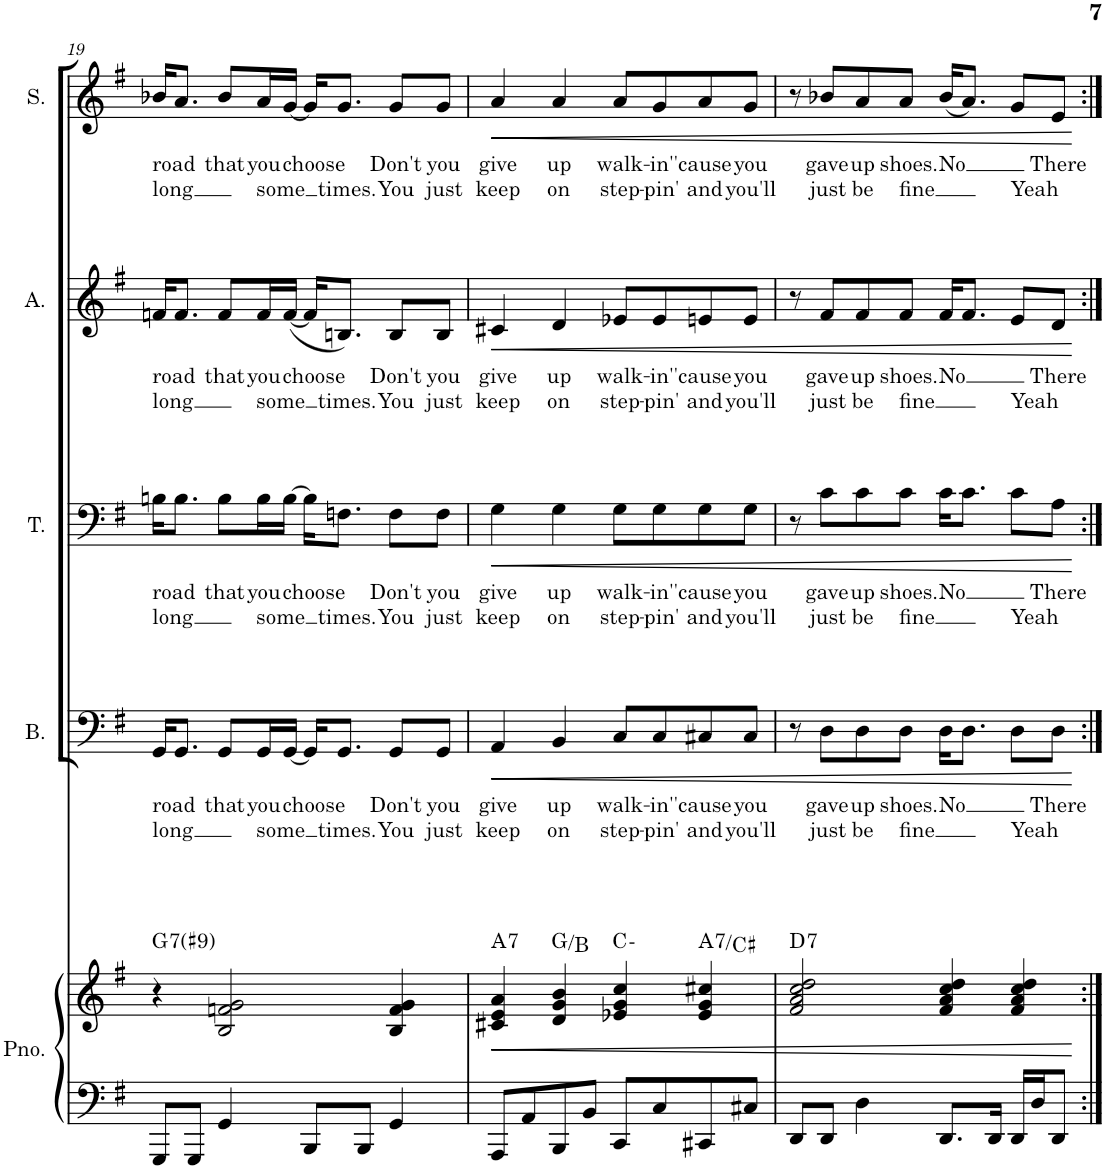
**kern	**kern	**dynam	**harte	**kern	**text	**text	**dynam	**kern	**text	**text	**dynam	**kern	**text	**text	**dynam	**kern	**text	**text	**dynam
*part5	*part5	*part5	*part5	*part4	*part4	*part4	*part4	*part3	*part3	*part3	*part3	*part2	*part2	*part2	*part2	*part1	*part1	*part1	*part1
*staff6	*staff5	*staff5/6	*	*staff4	*staff4	*staff4	*staff4	*staff3	*staff3	*staff3	*staff3	*staff2	*staff2	*staff2	*staff2	*staff1	*staff1	*staff1	*staff1
*I"Piano	*	*	*	*I"Bass	*	*	*	*I"Tenor	*	*	*	*I"Alto	*	*	*	*I"Soprano	*	*	*
*I'Pno.	*	*	*	*I'B.	*	*	*	*I'T.	*	*	*	*I'A.	*	*	*	*I'S.	*	*	*
!!LO:PB:g=z
*clefF4	*clefG2	*	*	*clefF4	*	*	*	*clefF4	*	*	*	*clefG2	*	*	*	*clefG2	*	*	*
*k[f#]	*k[f#]	*	*	*k[f#]	*	*	*	*k[f#]	*	*	*	*k[f#]	*	*	*	*k[f#]	*	*	*
*M4/4	*M4/4	*	*	*M4/4	*	*	*	*M4/4	*	*	*	*M4/4	*	*	*	*M4/4	*	*	*
=19	=19	=19	=19	=19	=19	=19	=19	=19	=19	=19	=19	=19	=19	=19	=19	=19	=19	=19	=19
!	!	!	!LO:H:kt=7	!	!LO:LY:b	!LO:LY:b	!	!	!LO:LY:b	!LO:LY:b	!	!	!LO:LY:b	!LO:LY:b	!	!	!LO:LY:b	!LO:LY:b	!
8GGG/L	4r	.	G:7(#9)	16GG/KL	road	long	.	16Bn\KL	road	long	.	16fn/KL	road	long	.	16b-X/KL	road	long	.
.	.	.	.	8.GG/J	.	.	.	8.B\J	.	.	.	8.f/J	.	.	.	8.a/J	.	.	.
8GGG/J	.	.	.	.	.	.	.	.	.	.	.	.	.	.	.	.	.	.	.
!	!	!	!	!	!LO:LY:b	!	!	!	!LO:LY:b	!	!	!	!LO:LY:b	!	!	!	!LO:LY:b	!	!
4GG/	2B/ 2fn/ 2g/	.	.	8GG/L	that	.	.	8B\L	that	.	.	8f/L	that	.	.	8b-/L	that	.	.
!	!	!	!	!	!LO:LY:b	!LO:LY:b	!	!	!LO:LY:b	!LO:LY:b	!	!	!LO:LY:b	!LO:LY:b	!	!	!LO:LY:b	!LO:LY:b	!
.	.	.	.	16GG/L	you	some	.	16B\L	you	some	.	16f/L	you	some	.	16a/L	you	some	.
!	!	!	!	!	!LO:LY:b	!	!	!	!LO:LY:b	!	!	!	!LO:LY:b	!	!	!	!LO:LY:b	!	!
.	.	.	.	[16GG/JJ	choose	.	.	[16B\JJ	choose	.	.	([16f/JJ	choose	.	.	[16g/JJ	choose	.	.
8BBB/L	.	.	.	16GG/KL]	.	.	.	16B\KL]	.	.	.	16f/KL]	.	.	.	16g/KL]	.	.	.
!	!	!	!	!	!	!LO:LY:b	!	!	!	!LO:LY:b	!	!	!	!LO:LY:b	!	!	!	!LO:LY:b	!
.	.	.	.	8.GG/J	.	times.	.	8.Fn\J	.	times.	.	8.Bn/J)	.	times.	.	8.g/J	.	times.	.
8BBB/J	.	.	.	.	.	.	.	.	.	.	.	.	.	.	.	.	.	.	.
!	!	!	!	!	!LO:LY:b	!LO:LY:b	!	!	!LO:LY:b	!LO:LY:b	!	!	!LO:LY:b	!LO:LY:b	!	!	!LO:LY:b	!LO:LY:b	!
4GG/	4B/ 4f/ 4g/	.	.	8GG/L	Don't	You	.	8F\L	Don't	You	.	8B/L	Don't	You	.	8g/L	Don't	You	.
!	!	!	!	!	!LO:LY:b	!LO:LY:b	!	!	!LO:LY:b	!LO:LY:b	!	!	!LO:LY:b	!LO:LY:b	!	!	!LO:LY:b	!LO:LY:b	!
.	.	.	.	8GG/J	you	just	.	8F\J	you	just	.	8B/J	you	just	.	8g/J	you	just	.
=20	=20	=20	=20	=20	=20	=20	=20	=20	=20	=20	=20	=20	=20	=20	=20	=20	=20	=20	=20
!	!	!LO:HP:b	!LO:H:kt=7	!	!LO:LY:b	!LO:LY:b	!LO:HP:b	!	!LO:LY:b	!LO:LY:b	!LO:HP:b	!	!LO:LY:b	!LO:LY:b	!LO:HP:b	!	!LO:LY:b	!LO:LY:b	!LO:HP:b
8AAA/L	4c#X/ 4e/ 4a/	<	A:7	4AA/	give	keep	<	4G\	give	keep	<	4c#X/	give	keep	<	4a/	give	keep	<
8AA/	.	.	.	.	.	.	.	.	.	.	.	.	.	.	.	.	.	.	.
!	!	!	!	!	!LO:LY:b	!LO:LY:b	!	!	!LO:LY:b	!LO:LY:b	!	!	!LO:LY:b	!LO:LY:b	!	!	!LO:LY:b	!LO:LY:b	!
8BBB/	4d/ 4g/ 4b/	.	G:maj/3	4BB/	up	on	.	4G\	up	on	.	4d/	up	on	.	4a/	up	on	.
8BB/J	.	.	.	.	.	.	.	.	.	.	.	.	.	.	.	.	.	.	.
!	!	!	!	!	!LO:LY:b	!LO:LY:b	!	!	!LO:LY:b	!LO:LY:b	!	!	!LO:LY:b	!LO:LY:b	!	!	!LO:LY:b	!LO:LY:b	!
8CC/L	4e-X/ 4g/ 4cc/	.	C:min	8C/L	walk-	step-	.	8G\L	walk-	step-	.	8e-X/L	walk-	step-	.	8a/L	walk-	step-	.
!	!	!	!	!	!LO:LY:b	!LO:LY:b	!	!	!LO:LY:b	!LO:LY:b	!	!	!LO:LY:b	!LO:LY:b	!	!	!LO:LY:b	!LO:LY:b	!
8C/	.	.	.	8C/	-in'	-pin'	.	8G\	-in'	-pin'	.	8e-/	-in'	-pin'	.	8g/	-in'	-pin'	.
!	!	!	!LO:H:kt=7	!	!LO:LY:b	!LO:LY:b	!	!	!LO:LY:b	!LO:LY:b	!	!	!LO:LY:b	!LO:LY:b	!	!	!LO:LY:b	!LO:LY:b	!
8CC#X/	4e-/ 4g/ 4cc#X/	.	A:7/3	8C#X/	'cause	and	.	8G\	'cause	and	.	8en/	'cause	and	.	8a/	'cause	and	.
!	!	!	!	!	!LO:LY:b	!LO:LY:b	!	!	!LO:LY:b	!LO:LY:b	!	!	!LO:LY:b	!LO:LY:b	!	!	!LO:LY:b	!LO:LY:b	!
8C#X/J	.	.	.	8C#/J	you	you'll	.	8G\J	you	you'll	.	8e/J	you	you'll	.	8g/J	you	you'll	.
=21	=21	=21	=21	=21	=21	=21	=21	=21	=21	=21	=21	=21	=21	=21	=21	=21	=21	=21	=21
!	!	!	!LO:H:kt=7	!	!	!	!	!	!	!	!	!	!	!	!	!	!	!	!
8DD/L	2f#/ 2a/ 2cc/ 2dd/	.	D:7	8r	.	.	.	8r	.	.	.	8r	.	.	.	8r	.	.	.
!	!	!	!	!	!LO:LY:b	!LO:LY:b	!	!	!LO:LY:b	!LO:LY:b	!	!	!LO:LY:b	!LO:LY:b	!	!	!LO:LY:b	!LO:LY:b	!
8DD/J	.	.	.	8D\L	gave	just	.	8c\L	gave	just	.	8f#/L	gave	just	.	8b-X/L	gave	just	.
!	!	!	!	!	!LO:LY:b	!LO:LY:b	!	!	!LO:LY:b	!LO:LY:b	!	!	!LO:LY:b	!LO:LY:b	!	!	!LO:LY:b	!LO:LY:b	!
4D\	.	.	.	8D\	up	be	.	8c\	up	be	.	8f#/	up	be	.	8a/	up	be	.
!	!	!	!	!	!LO:LY:b	!LO:LY:b	!	!	!LO:LY:b	!LO:LY:b	!	!	!LO:LY:b	!LO:LY:b	!	!	!LO:LY:b	!LO:LY:b	!
.	.	.	.	8D\J	shoes.	fine	.	8c\J	shoes.	fine	.	8f#/J	shoes.	fine	.	8a/J	shoes.	fine	.
!	!	!	!	!	!LO:LY:b	!	!	!	!LO:LY:b	!	!	!	!LO:LY:b	!	!	!	!LO:LY:b	!	!
8.DD/L	4f#/ 4a/ 4cc/ 4dd/	.	.	16D\KL	No	.	.	16c\KL	No	.	.	16f#/KL	No	.	.	(16b-/KL	No	.	.
.	.	.	.	8.D\J	.	.	.	8.c\J	.	.	.	8.f#/J	.	.	.	8.a/J)	.	.	.
16DD/Jk	.	.	.	.	.	.	.	.	.	.	.	.	.	.	.	.	.	.	.
!	!	!	!	!	!	!LO:LY:b	!	!	!	!LO:LY:b	!	!	!	!LO:LY:b	!	!	!	!LO:LY:b	!
16DD/LL	4f#/ 4a/ 4cc/ 4dd/	.	.	8D\L	.	Yeah	.	8c\L	.	Yeah	.	8e/L	.	Yeah	.	8g/L	.	Yeah	.
16D/J	.	.	.	.	.	.	.	.	.	.	.	.	.	.	.	.	.	.	.
!	!	!	!	!	!LO:LY:b	!	!	!	!LO:LY:b	!	!	!	!LO:LY:b	!	!	!	!LO:LY:b	!	!
8DD/J	.	.	.	8D\J	There	.	.	8A\J	There	.	.	8d/J	There	.	.	8e/J	There	.	.
.	.	[	.	.	.	.	[	.	.	.	[	.	.	.	[	.	.	.	[
=:|!	=:|!	=:|!	=:|!	=:|!	=:|!	=:|!	=:|!	=:|!	=:|!	=:|!	=:|!	=:|!	=:|!	=:|!	=:|!	=:|!	=:|!	=:|!	=:|!
*-	*-	*-	*-	*-	*-	*-	*-	*-	*-	*-	*-	*-	*-	*-	*-	*-	*-	*-	*-
